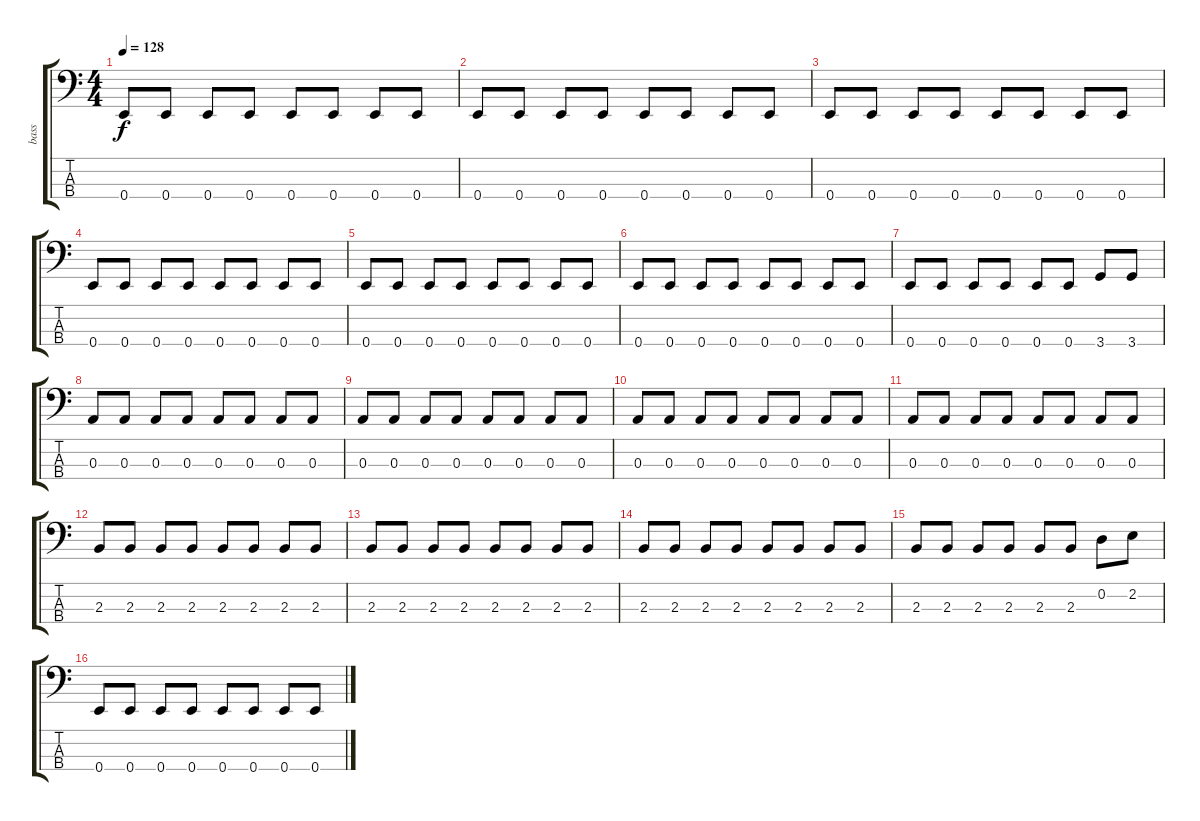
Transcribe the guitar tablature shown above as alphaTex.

\track ("bass" "bass") {instrument electricbassfinger}
\staff {score tabs}
\tuning (G2 D2 A1 E1) {hide}
\ts (4 4)
\tempo 128
\clef f4
\ks c
0.4.8{dy f} 0.4.8 0.4.8 0.4.8 0.4.8 0.4.8 0.4.8 0.4.8 |
0.4.8 0.4.8 0.4.8 0.4.8 0.4.8 0.4.8 0.4.8 0.4.8 |
0.4.8 0.4.8 0.4.8 0.4.8 0.4.8 0.4.8 0.4.8 0.4.8 |
0.4.8 0.4.8 0.4.8 0.4.8 0.4.8 0.4.8 0.4.8 0.4.8 |
0.4.8 0.4.8 0.4.8 0.4.8 0.4.8 0.4.8 0.4.8 0.4.8 |
0.4.8 0.4.8 0.4.8 0.4.8 0.4.8 0.4.8 0.4.8 0.4.8 |
0.4.8 0.4.8 0.4.8 0.4.8 0.4.8 0.4.8 3.4.8 3.4.8 |
0.3.8 0.3.8 0.3.8 0.3.8 0.3.8 0.3.8 0.3.8 0.3.8 |
0.3.8 0.3.8 0.3.8 0.3.8 0.3.8 0.3.8 0.3.8 0.3.8 |
0.3.8 0.3.8 0.3.8 0.3.8 0.3.8 0.3.8 0.3.8 0.3.8 |
0.3.8 0.3.8 0.3.8 0.3.8 0.3.8 0.3.8 0.3.8 0.3.8 |
2.3.8 2.3.8 2.3.8 2.3.8 2.3.8 2.3.8 2.3.8 2.3.8 |
2.3.8 2.3.8 2.3.8 2.3.8 2.3.8 2.3.8 2.3.8 2.3.8 |
2.3.8 2.3.8 2.3.8 2.3.8 2.3.8 2.3.8 2.3.8 2.3.8 |
2.3.8 2.3.8 2.3.8 2.3.8 2.3.8 2.3.8 0.2.8 2.2.8 |
0.4.8 0.4.8 0.4.8 0.4.8 0.4.8 0.4.8 0.4.8 0.4.8
